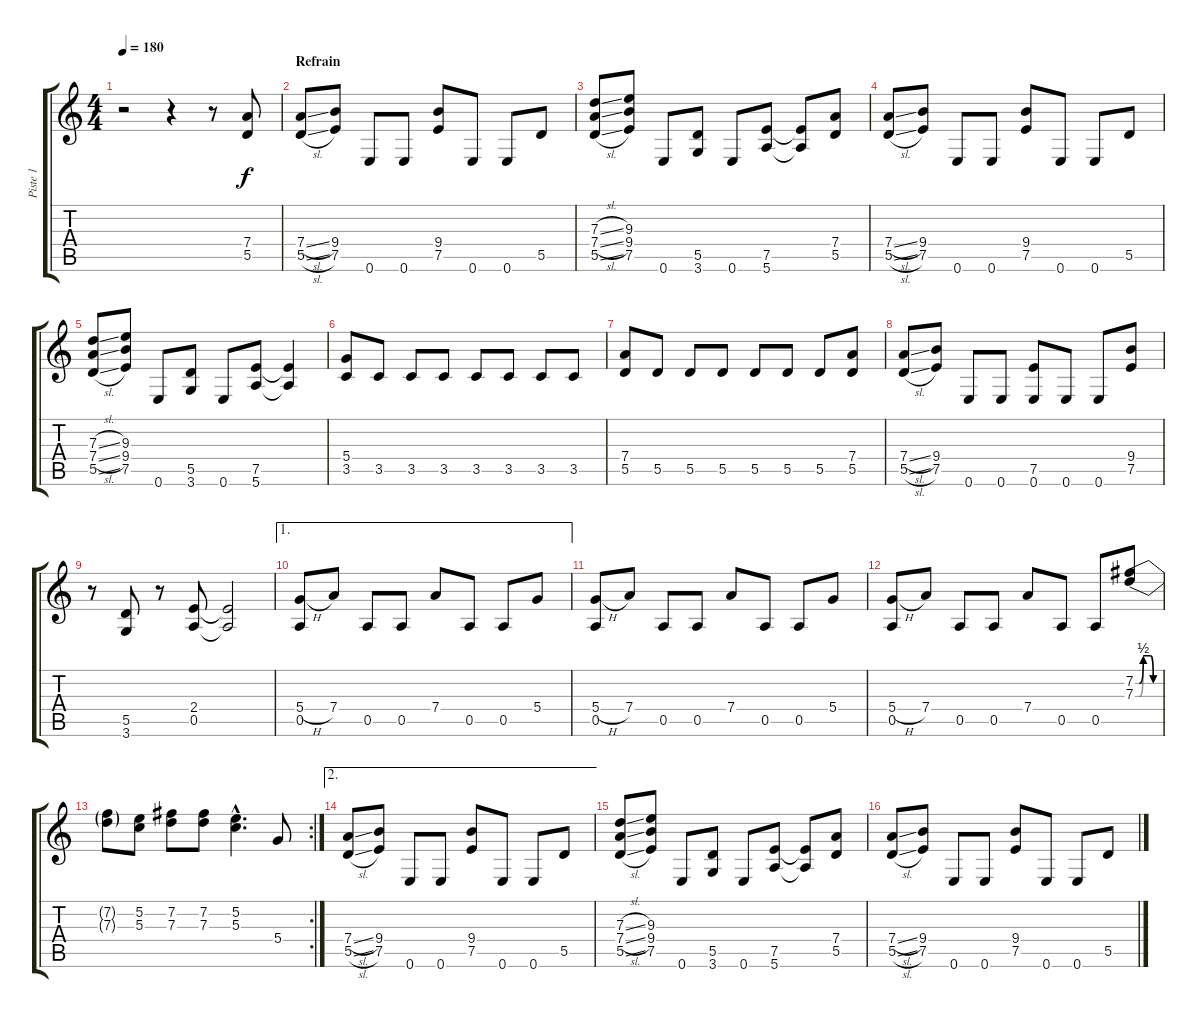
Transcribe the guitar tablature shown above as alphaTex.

\track ("Piste 1" "Piste 1") {instrument distortionguitar}
\staff {score tabs}
\tuning (E4 B3 G3 D3 A2 E2) {hide}
\ts (4 4)
\tempo 180
\clef g2
\ks c
r.2{dy f} r.4 r.8 (7.4 5.5).8 |
\section ("" "Refrain")
(7.4{sl} 5.5{sl}).8 (9.4 7.5).8 0.6.8 0.6.8 (9.4 7.5).8 0.6.8 0.6.8 5.5.8 |
(7.3{sl} 7.4{sl} 5.5{sl}).8 (9.3 9.4 7.5).8 0.6.8 (5.5 3.6).8 0.6.8 (7.5 5.6).8 (7.5{t} 5.6{t}).8 (7.4 5.5).8 |
(7.4{sl} 5.5{sl}).8 (9.4 7.5).8 0.6.8 0.6.8 (9.4 7.5).8 0.6.8 0.6.8 5.5.8 |
(7.3{sl} 7.4{sl} 5.5{sl}).8 (9.3 9.4 7.5).8 0.6.8 (5.5 3.6).8 0.6.8 (7.5 5.6).8 (7.5{t} 5.6{t}).4 |
(5.4 3.5).8 3.5.8 3.5.8 3.5.8 3.5.8 3.5.8 3.5.8 3.5.8 |
(7.4 5.5).8 5.5.8 5.5.8 5.5.8 5.5.8 5.5.8 5.5.8 (7.4 5.5).8 |
(7.4{sl} 5.5{sl}).8 (9.4 7.5).8 0.6.8 0.6.8 (7.5 0.6).8 0.6.8 0.6.8 (9.4 7.5).8 |
r.8 (5.5 3.6).8 r.8 (2.4 0.5).8 (2.4{t} 0.5{t}).2 |
\ae 1
(5.4{h} 0.5).8 7.4.8 0.5.8 0.5.8 7.4.8 0.5.8 0.5.8 5.4.8 |
(5.4{h} 0.5).8 7.4.8 0.5.8 0.5.8 7.4.8 0.5.8 0.5.8 5.4.8 |
(5.4{h} 0.5).8 7.4.8 0.5.8 0.5.8 7.4.8 0.5.8 0.5.8 (7.2{be (custom 0 0 10 0 20 2 38 2 45 0 60 0)} 7.3{be (custom 0 0 11 0 20 2 30 2 36 2 45 0 60 0)}).8 |
\rc 2
(7.2{t} 7.3{t}).8 (5.2 5.3).8 (7.2 7.3).8 (7.2 7.3).8 (5.2{hac} 5.3{hac}).4{d} 5.4.8 |
\ae 2
(7.4{sl} 5.5{sl}).8 (9.4 7.5).8 0.6.8 0.6.8 (9.4 7.5).8 0.6.8 0.6.8 5.5.8 |
(7.3{sl} 7.4{sl} 5.5{sl}).8 (9.3 9.4 7.5).8 0.6.8 (5.5 3.6).8 0.6.8 (7.5 5.6).8 (7.5{t} 5.6{t}).8 (7.4 5.5).8 |
(7.4{sl} 5.5{sl}).8 (9.4 7.5).8 0.6.8 0.6.8 (9.4 7.5).8 0.6.8 0.6.8 5.5.8
